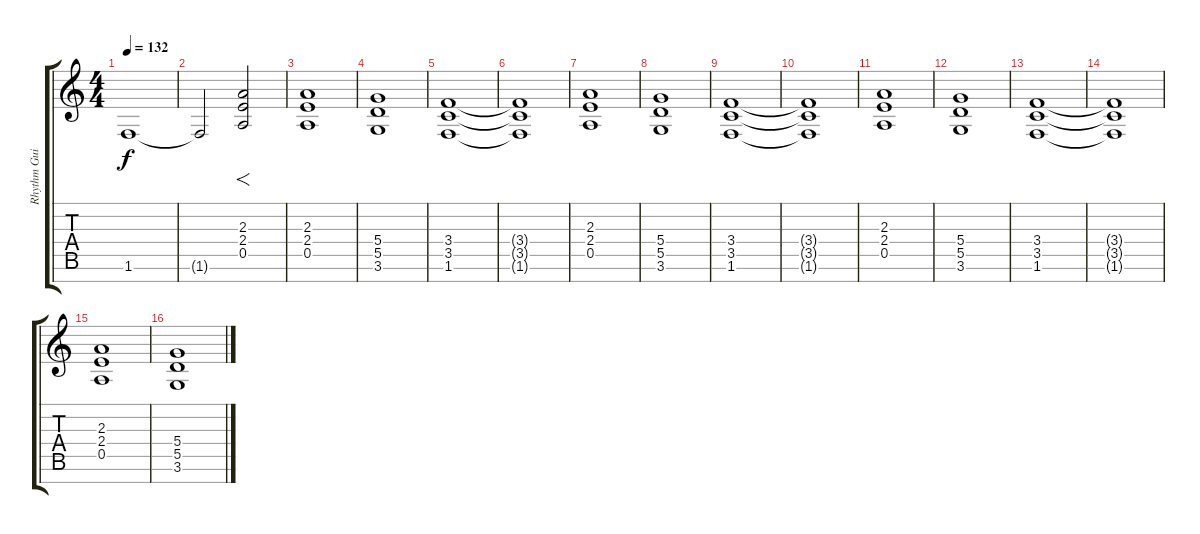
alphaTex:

\track ("Rhythm Guitar" "Rhythm Gui") {instrument distortionguitar}
\staff {score tabs}
\tuning (E4 B3 G3 D3 A2 E2 B1) {hide}
\ts (4 4)
\tempo 132
\clef g2
\ks aminor
1.6.1{dy f} |
1.6{t}.2 (2.3 2.4 0.5).2{f instrument distortionguitar} |
(2.3 2.4 0.5).1 |
(5.4 5.5 3.6).1 |
(3.4 3.5 1.6).1 |
(3.4{t} 3.5{t} 1.6{t}).1 |
(2.3 2.4 0.5).1 |
(5.4 5.5 3.6).1 |
(3.4 3.5 1.6).1 |
(3.4{t} 3.5{t} 1.6{t}).1 |
(2.3 2.4 0.5).1 |
(5.4 5.5 3.6).1 |
(3.4 3.5 1.6).1 |
(3.4{t} 3.5{t} 1.6{t}).1 |
(2.3 2.4 0.5).1 |
(5.4 5.5 3.6).1
